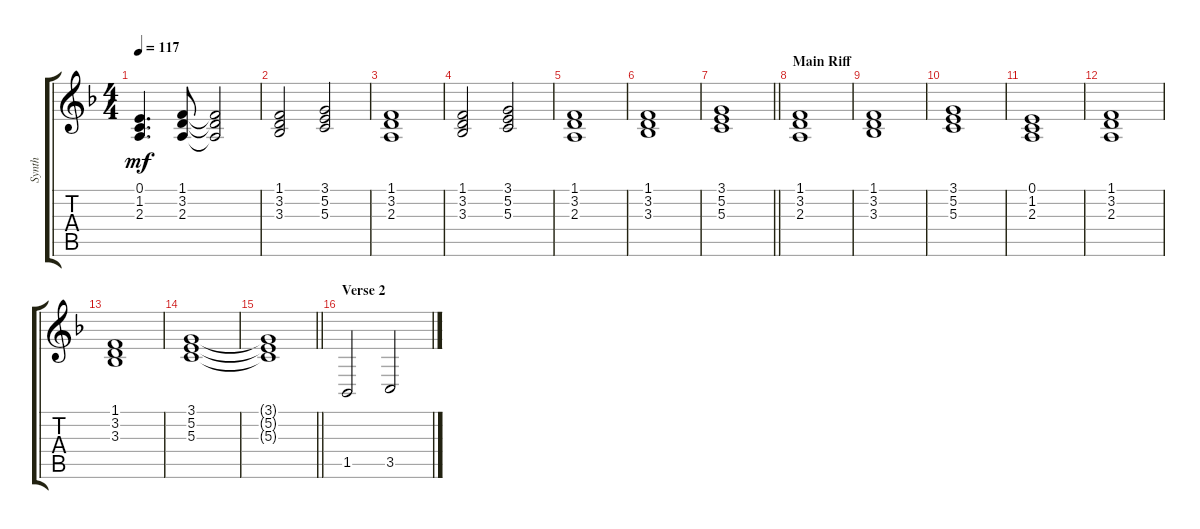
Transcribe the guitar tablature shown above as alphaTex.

\track ("Synth" "Synth") {instrument stringensemble1}
\staff {score tabs}
\tuning (E4 B3 G3 D3 A2 E2) {hide}
\ts (4 4)
\tempo 117
\clef g2
\ks dminor
(0.1 1.2 2.3).4{d dy mf} (1.1 3.2 2.3).8 (1.1{t} 3.2{t} 2.3{t}).2 |
(1.1 3.2 3.3).2 (3.1 5.2 5.3).2 |
(1.1 3.2 2.3).1 |
(1.1 3.2 3.3).2 (3.1 5.2 5.3).2 |
(1.1 3.2 2.3).1 |
(1.1 3.2 3.3).1 |
\barLineRight lightlight
(3.1 5.2 5.3).1 |
\section ("" "Main Riff")
(1.1 3.2 2.3).1 |
(1.1 3.2 3.3).1 |
(3.1 5.2 5.3).1 |
(0.1 1.2 2.3).1 |
(1.1 3.2 2.3).1 |
(1.1 3.2 3.3).1 |
(3.1 5.2 5.3).1 |
\barLineRight lightlight
(3.1{t} 5.2{t} 5.3{t}).1 |
\section ("" "Verse 2")
1.5.2 3.5.2
